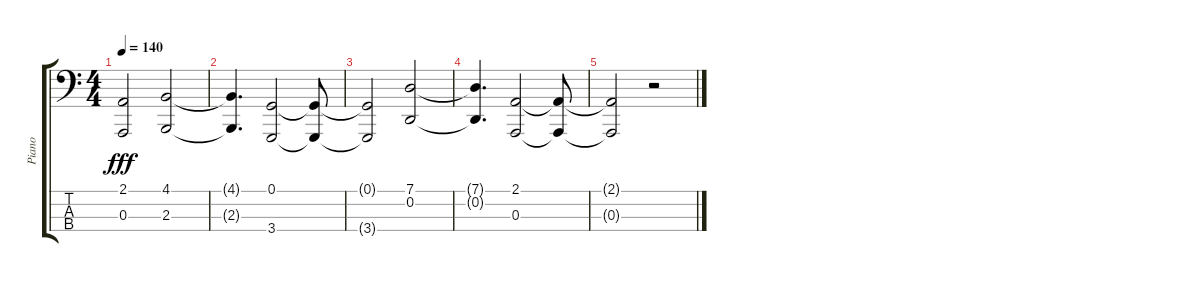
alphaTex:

\track ("Piano" "Piano") {instrument brightacousticpiano}
\staff {score tabs}
\tuning (G2 D2 A1 E1) {hide}
\ts (4 4)
\tempo 140
\clef f4
\ks c
(2.1{t} 0.3{t}).2{dy fff} (4.1 2.3).2 |
(4.1{t} 2.3{t}).4{d} (0.1 3.4).2 (0.1{t} 3.4{t}).8 |
(0.1{t} 3.4{t}).2 (7.1 0.2).2 |
(7.1{t} 0.2{t}).4{d} (2.1 0.3).2 (2.1{t} 0.3{t}).8 |
(2.1{t} 0.3{t}).2 r.2
